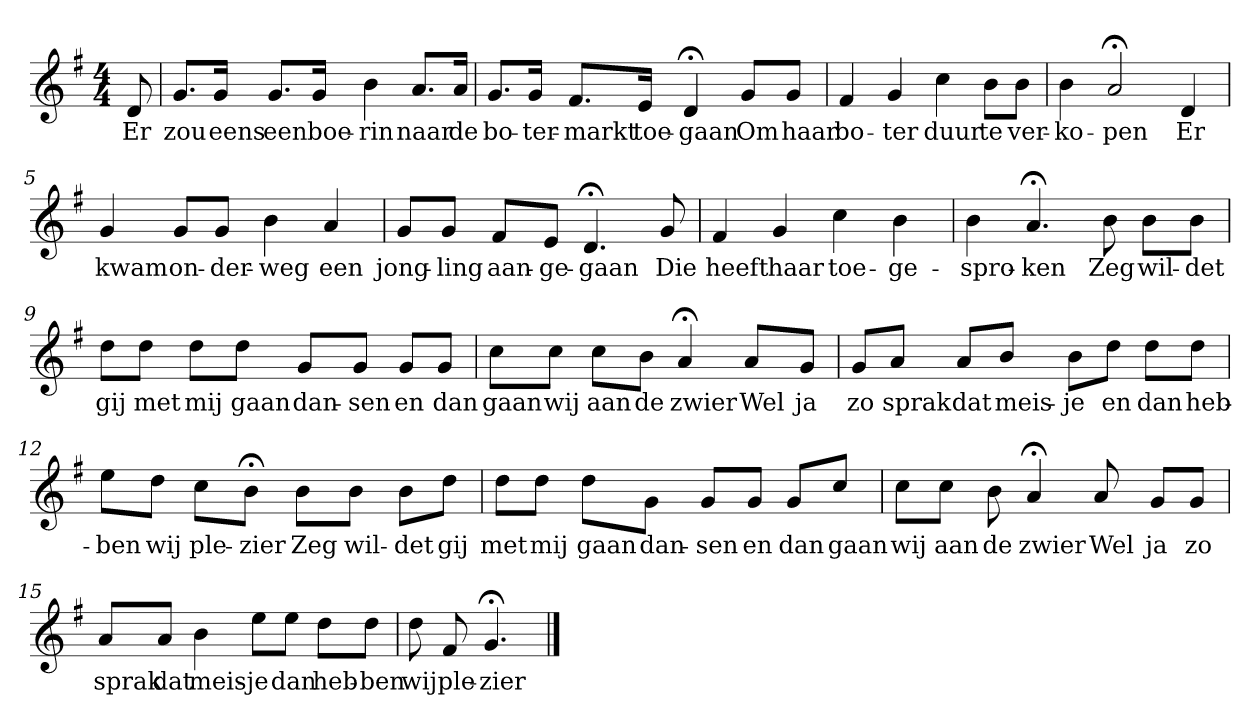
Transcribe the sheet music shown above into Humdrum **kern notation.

**kern	**text
*part1	*part1
*staff1	*staff1
*k[f#]	*
*G:	*
*M4/4	*
*MM120	*
=	=
8d	Er
=1	=1
8.gL	zou
16gJk	eens
8.gL	een
16gJk	boe-
4b	-rin
8.aL	naar
16aJk	de
=2	=2
8.gL	bo-
16gJk	-ter-
8.f#L	-markt
16eJk	toe-
4d;<	-gaan
8gL	Om
8gJ	haar
=3	=3
4f#	bo-
4g	-ter
4cc	duur
8bL	te
8bJ	ver-
=4	=4
4b	-ko-
2a;<	-pen
4d	Er
=5	=5
4g	kwam
8gL	on-
8gJ	-der-
4b	-weg
4a	een
=6	=6
8gL	jong-
8gJ	-ling
8f#L	aan-
8eJ	-ge-
4.d;<	-gaan
8g	Die
=7	=7
4f#	heeft
4g	haar
4cc	toe-
4b	-ge-
=8	=8
4b	-spro-
4.a;<	-ken
8b	Zeg
8bL	wil-
8bJ	-det
=9	=9
8ddL	gij
8ddJ	met
8ddL	mij
8ddJ	gaan
8gL	dan-
8gJ	-sen
8gL	en
8gJ	dan
=10	=10
8ccL	gaan
8ccJ	wij
8ccL	aan
8bJ	de
4a;<	zwier
8aL	Wel
8gJ	ja
=11	=11
8gL	zo
8aJ	sprak
8aL	dat
8bJ	meis-
8bL	-je
8ddJ	en
8ddL	dan
8ddJ	heb-
=12	=12
8eeL	-ben
8ddJ	wij
8ccL	ple-
8b;<J	-zier
8bL	Zeg
8bJ	wil-
8bL	-det
8ddJ	gij
=13	=13
8ddL	met
8ddJ	mij
8ddL	gaan
8gJ	dan-
8gL	-sen
8gJ	en
8gL	dan
8ccJ	gaan
=14	=14
8ccL	wij
8ccJ	aan
8b	de
4a;<	zwier
8a	Wel
8gL	ja
8gJ	zo
=15	=15
8aL	sprak
8aJ	dat
4b	meis-
8eeL	-je
8eeJ	dan
8ddL	heb-
8ddJ	-ben
=16	=16
8dd	wij
8f#	ple-
4.g;<	-zier
==	==
*-	*-
